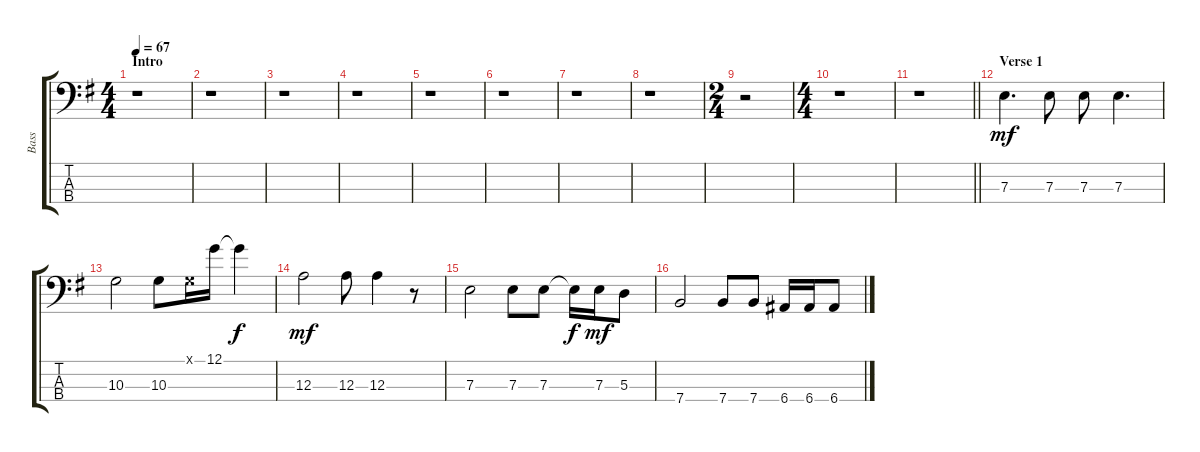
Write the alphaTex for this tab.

\track ("Bass" "Bass") {instrument electricbasspick}
\staff {score tabs}
\tuning (G2 D2 A1 E1) {hide}
\ts (4 4)
\section ("" "Intro")
\tempo 67
\clef f4
\ks g
r.1{dy mf instrument electricbasspick} |
r.1 |
r.1 |
r.1 |
r.1 |
r.1 |
r.1 |
r.1 |
\ts (2 4)
r.2 |
\ts (4 4)
r.1 |
\barLineRight lightlight
r.1 |
\section ("" "Verse 1")
7.3.4{d} 7.3.8 7.3.8 7.3.4{d} |
10.3.2 10.3.8 0.1{x}.16 12.1.16 12.1{t}.4{dy f} |
12.3.2{dy mf} 12.3.8 12.3.4 r.8 |
7.3.2 7.3.8 7.3.8 7.3{t}.16{dy f} 7.3.16{dy mf} 5.3.8 |
7.4.2 7.4.8 7.4.8 6.4.16 6.4.16 6.4.8
